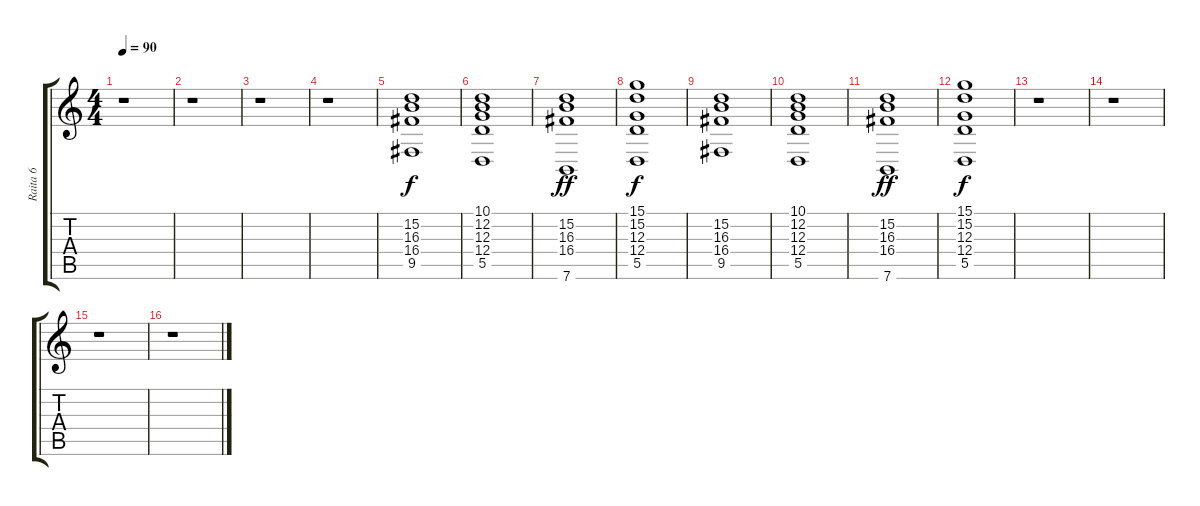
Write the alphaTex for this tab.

\track ("Raita 6" "Raita 6") {instrument pad4choir}
\staff {score tabs}
\tuning (E4 B3 G3 D3 A2 E2) {hide}
\ts (4 4)
\tempo 90
\clef g2
\ks c
r.1{dy f} |
r.1 |
r.1 |
r.1 |
(15.2 16.3 16.4 9.5).1 |
(10.1 12.2 12.3 12.4 5.5).1 |
(15.2 16.3 16.4 7.6).1{dy ff} |
(15.1 15.2 12.3 12.4 5.5).1{dy f} |
(15.2 16.3 16.4 9.5).1 |
(10.1 12.2 12.3 12.4 5.5).1 |
(15.2 16.3 16.4 7.6).1{dy ff} |
(15.1 15.2 12.3 12.4 5.5).1{dy f} |
r.1 |
r.1 |
r.1 |
r.1
